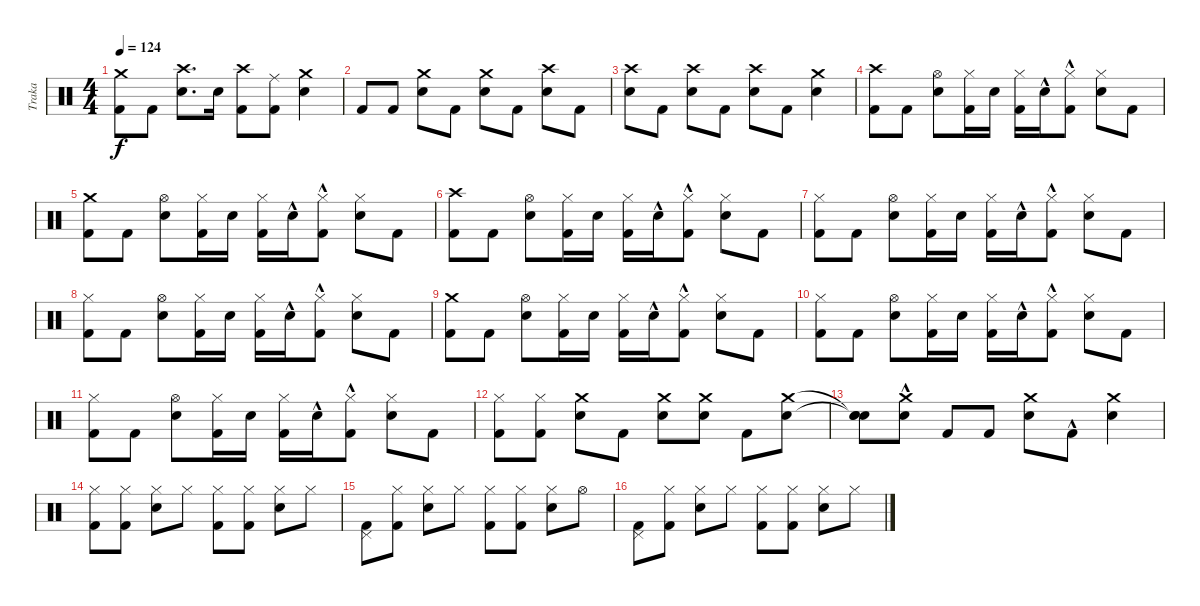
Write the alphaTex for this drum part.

\track ("Traka" "Traka") {instrument percussion}
\staff {score}
\articulation defaults
\ts (4 4)
\tempo 124
\clef neutral
\ks c
("Crash medium (hit)" "Kick (hit) 2").8{dy f} "Kick (hit) 2".8 ("Electric Snare (hit)" "Crash high (hit)").8{d} "Electric Snare (hit)".16 ("Crash high (hit)" "Kick (hit) 2").8 ("Kick (hit) 2" "Ride (middle)").8 ("Crash medium (hit)" "Electric Snare (hit)").4 |
"Kick (hit) 2".8 "Kick (hit) 2".8 ("Crash medium (hit)" "Electric Snare (hit)").8 "Kick (hit) 2".8 ("Crash medium (hit)" "Electric Snare (hit)").8 "Kick (hit) 2".8 ("Crash high (hit)" "Electric Snare (hit)").8 "Kick (hit) 2".8 |
("Electric Snare (hit)" "Crash high (hit)").8 "Kick (hit) 2".8 ("Electric Snare (hit)" "Crash high (hit)").8 "Kick (hit) 2".8 ("Electric Snare (hit)" "Crash high (hit)").8 "Kick (hit) 2".8 ("Electric Snare (hit)" "Crash medium (hit)").4 |
("Kick (hit) 2" "Crash high (hit)").8 "Kick (hit) 2".8 ("Electric Snare (hit)" "Hi-Hat (open)").8 ("Kick (hit) 2" "Hi-Hat (closed)").16 "Electric Snare (hit)".16 ("Kick (hit) 2" "Hi-Hat (closed)").16 "Electric Snare (hit)"{hac}.16 ("Kick (hit) 2"{hac} "Hi-Hat (closed)").8 ("Electric Snare (hit)" "Hi-Hat (closed)").8 "Kick (hit) 2".8 |
("Kick (hit) 2" "Crash medium (hit)").8 "Kick (hit) 2".8 ("Electric Snare (hit)" "Hi-Hat (open)").8 ("Kick (hit) 2" "Hi-Hat (closed)").16 "Electric Snare (hit)".16 ("Kick (hit) 2" "Hi-Hat (closed)").16 "Electric Snare (hit)"{hac}.16 ("Kick (hit) 2"{hac} "Hi-Hat (closed)").8 ("Electric Snare (hit)" "Hi-Hat (closed)").8 "Kick (hit) 2".8 |
("Kick (hit) 2" "Crash high (hit)").8 "Kick (hit) 2".8 ("Electric Snare (hit)" "Hi-Hat (open)").8 ("Kick (hit) 2" "Hi-Hat (closed)").16 "Electric Snare (hit)".16 ("Kick (hit) 2" "Hi-Hat (closed)").16 "Electric Snare (hit)"{hac}.16 ("Kick (hit) 2"{hac} "Hi-Hat (closed)").8 ("Electric Snare (hit)" "Hi-Hat (closed)").8 "Kick (hit) 2".8 |
("Kick (hit) 2" "Hi-Hat (closed)").8 "Kick (hit) 2".8 ("Electric Snare (hit)" "Hi-Hat (open)").8 ("Kick (hit) 2" "Hi-Hat (closed)").16 "Electric Snare (hit)".16 ("Kick (hit) 2" "Hi-Hat (closed)").16 "Electric Snare (hit)"{hac}.16 ("Kick (hit) 2"{hac} "Hi-Hat (closed)").8 ("Electric Snare (hit)" "Hi-Hat (closed)").8 "Kick (hit) 2".8 |
("Kick (hit) 2" "Hi-Hat (closed)").8 "Kick (hit) 2".8 ("Electric Snare (hit)" "Hi-Hat (open)").8 ("Kick (hit) 2" "Hi-Hat (closed)").16 "Electric Snare (hit)".16 ("Kick (hit) 2" "Hi-Hat (closed)").16 "Electric Snare (hit)"{hac}.16 ("Kick (hit) 2"{hac} "Hi-Hat (closed)").8 ("Electric Snare (hit)" "Hi-Hat (closed)").8 "Kick (hit) 2".8 |
("Kick (hit) 2" "Crash medium (hit)").8 "Kick (hit) 2".8 ("Electric Snare (hit)" "Hi-Hat (open)").8 ("Kick (hit) 2" "Hi-Hat (closed)").16 "Electric Snare (hit)".16 ("Kick (hit) 2" "Hi-Hat (closed)").16 "Electric Snare (hit)"{hac}.16 ("Kick (hit) 2"{hac} "Hi-Hat (closed)").8 ("Electric Snare (hit)" "Hi-Hat (closed)").8 "Kick (hit) 2".8 |
("Kick (hit) 2" "Hi-Hat (closed)").8 "Kick (hit) 2".8 ("Electric Snare (hit)" "Hi-Hat (open)").8 ("Kick (hit) 2" "Hi-Hat (closed)").16 "Electric Snare (hit)".16 ("Kick (hit) 2" "Hi-Hat (closed)").16 "Electric Snare (hit)"{hac}.16 ("Kick (hit) 2"{hac} "Hi-Hat (closed)").8 ("Electric Snare (hit)" "Hi-Hat (closed)").8 "Kick (hit) 2".8 |
("Kick (hit) 2" "Hi-Hat (closed)").8 "Kick (hit) 2".8 ("Electric Snare (hit)" "Hi-Hat (open)").8 ("Kick (hit) 2" "Hi-Hat (closed)").16 "Electric Snare (hit)".16 ("Kick (hit) 2" "Hi-Hat (closed)").16 "Electric Snare (hit)"{hac}.16 ("Kick (hit) 2"{hac} "Hi-Hat (closed)").8 ("Electric Snare (hit)" "Hi-Hat (closed)").8 "Kick (hit) 2".8 |
("Hi-Hat (closed)" "Kick (hit) 2").8 ("Hi-Hat (closed)" "Kick (hit) 2").8 ("Crash medium (hit)" "Electric Snare (hit)").8 "Kick (hit) 2".8 ("Crash medium (hit)" "Electric Snare (hit)").8 ("Crash medium (hit)" "Electric Snare (hit)").8 "Kick (hit) 2".8 ("Electric Snare (hit)" "Crash medium (hit)").8 |
("Snare (hit)"{t} "Snare (hit)"{t} "Snare (hit)").8 ("Electric Snare (hit)"{hac} "Crash medium (hit)"{hac}).8 "Kick (hit) 2".8 "Kick (hit) 2".8 ("Electric Snare (hit)" "Crash medium (hit)").8 "Kick (hit) 2"{hac}.8 ("Electric Snare (hit)" "Crash medium (hit)").4 |
("Hi-Hat (closed)" "Kick (hit) 2").8 ("Hi-Hat (closed)" "Kick (hit) 2").8 ("Hi-Hat (closed)" "Electric Snare (hit)").8 "Hi-Hat (closed)".8 ("Hi-Hat (closed)" "Kick (hit) 2").8 ("Hi-Hat (closed)" "Kick (hit) 2").8 ("Hi-Hat (closed)" "Electric Snare (hit)").8 "Hi-Hat (closed)".8 |
("Pedal Hi-Hat (hit)" "Kick (hit) 2").8 ("Hi-Hat (closed)" "Kick (hit) 2").8 ("Hi-Hat (closed)" "Electric Snare (hit)").8 "Hi-Hat (closed)".8 ("Hi-Hat (closed)" "Kick (hit) 2").8 ("Hi-Hat (closed)" "Kick (hit) 2").8 ("Hi-Hat (closed)" "Electric Snare (hit)").8 "Hi-Hat (open)".8 |
("Pedal Hi-Hat (hit)" "Kick (hit) 2").8 ("Hi-Hat (closed)" "Kick (hit) 2").8 ("Hi-Hat (closed)" "Electric Snare (hit)").8 "Hi-Hat (closed)".8 ("Hi-Hat (closed)" "Kick (hit) 2").8 ("Hi-Hat (closed)" "Kick (hit) 2").8 ("Hi-Hat (closed)" "Electric Snare (hit)").8 "Hi-Hat (closed)".8
